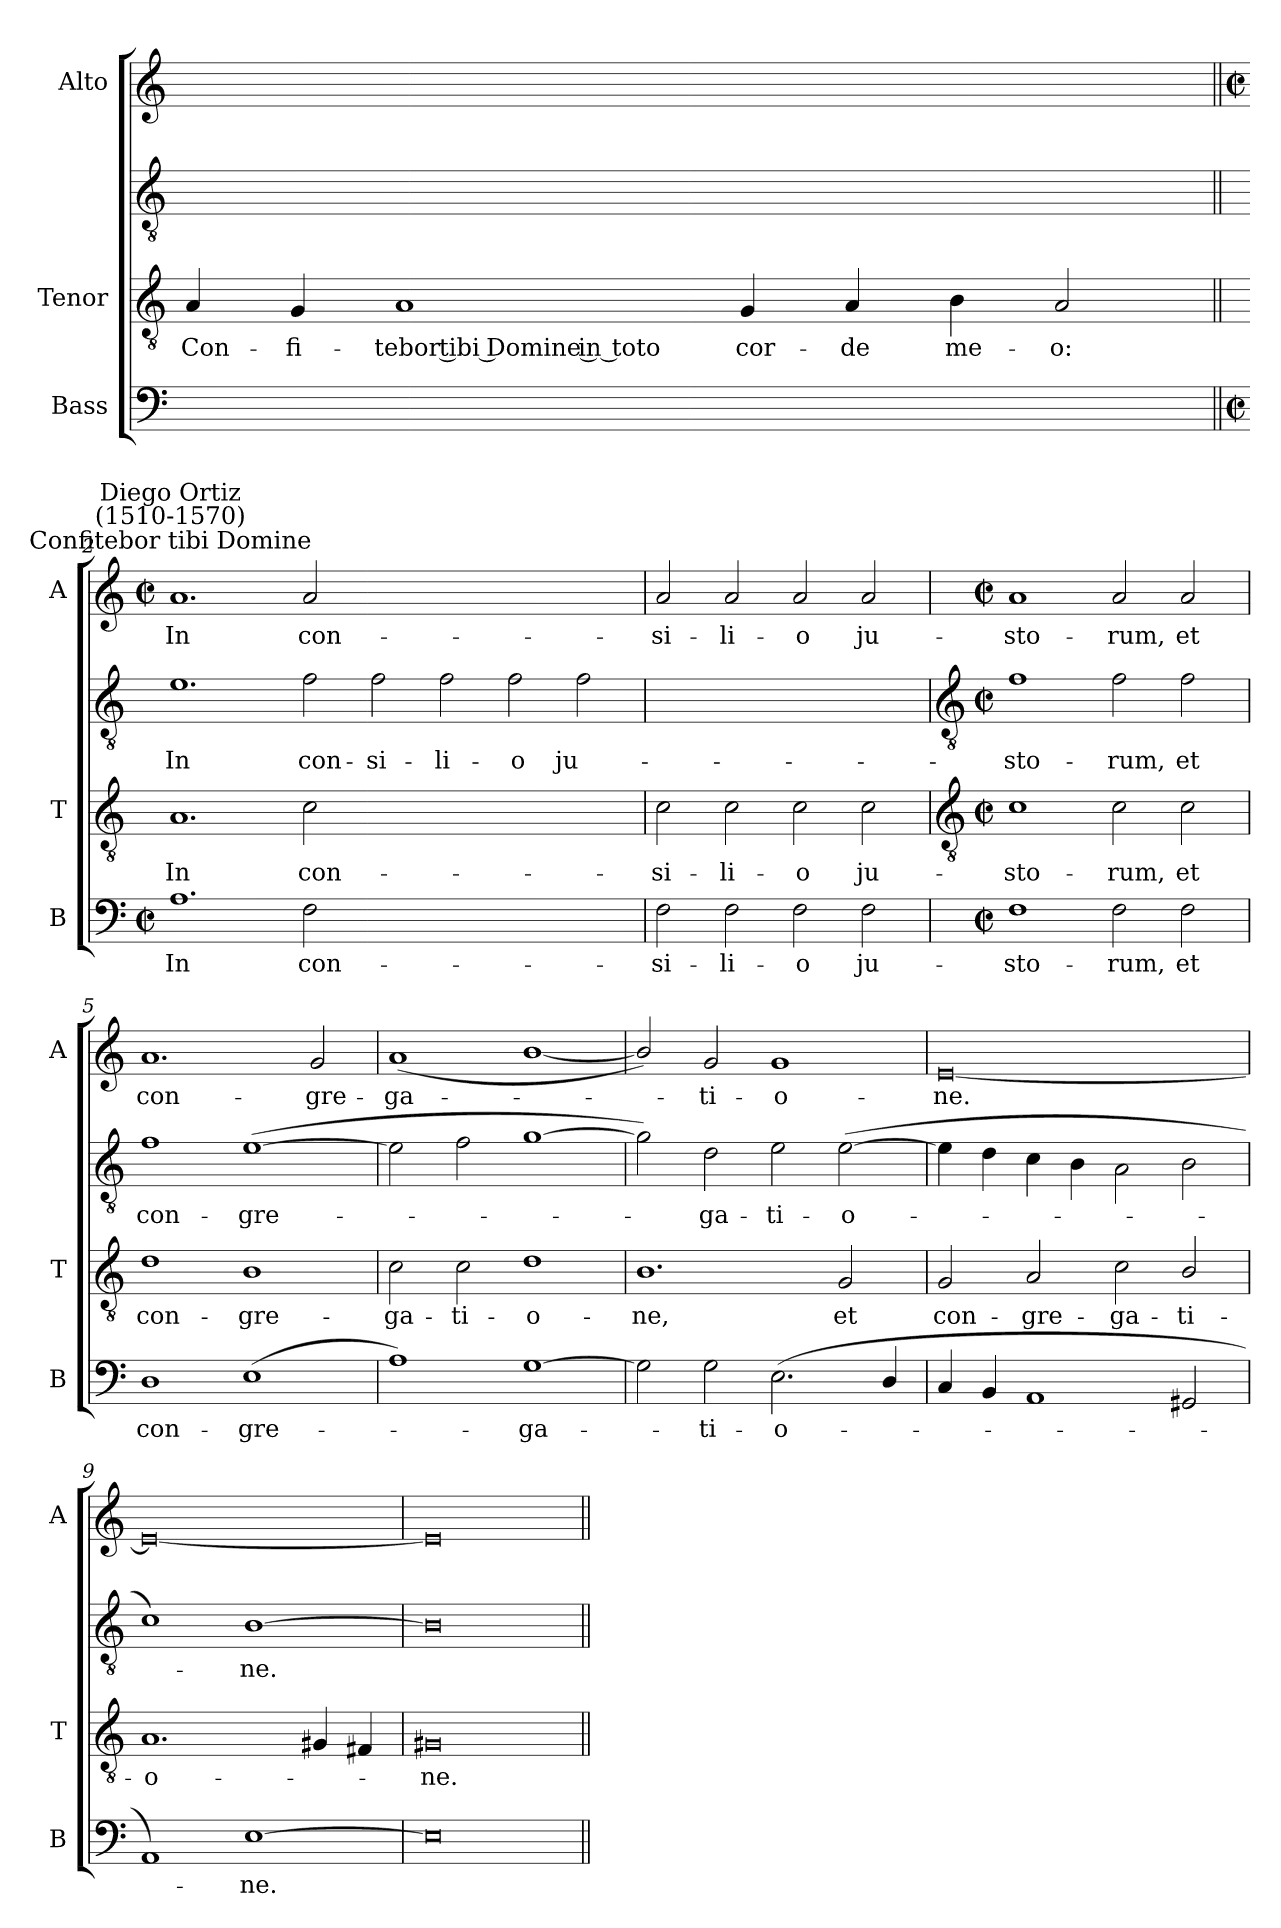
**kern	**text	**kern	**text	**kern	**text	**kern	**text
*part3	*part3	*part2	*part2	*part2	*part2	*part1	*part1
*staff4	*staff4	*staff3	*staff3	*staff2	*staff2	*staff1	*staff1
*I"Bass	*	*I"Tenor	*	*	*	*I"Alto	*
*I'B	*	*I'T	*	*	*	*I'A	*
*clefF4	*	*clefGv2	*	*clefGv2	*	*clefG2	*
*k[]	*	*k[]	*	*k[]	*	*k[]	*
*C:	*	*C:	*	*C:	*	*C:	*
=1	=1	=1	=1	=1	=1	=1	=1
!	!	!	!LO:LY:b	!	!	!	!
0ryy	.	4A	Con-	0ryy	.	0ryy	.
!	!	!	!LO:LY:b	!	!	!	!
.	.	4G	-fi-	.	.	.	.
!	!	!	!LO:LY:b	!	!	!	!
.	.	1A	-tebor tibi Domine in toto	.	.	.	.
!	!	!	!LO:LY:b	!	!	!	!
.	.	4G	cor-	.	.	.	.
!	!	!	!LO:LY:b	!	!	!	!
.	.	4A	-de	.	.	.	.
!	!	!	!LO:LY:b	!	!	!	!
2.ryy	.	4B	me-	2.ryy	.	2.ryy	.
!	!	!	!LO:LY:b	!	!	!	!
.	.	2A	-o:	.	.	.	.
=2||	=2||	=2||	=2||	=2||	=2||	=2||	=2||
*M4/2	*	*	*	*	*	*M4/2	*
*met(c|)	*	*	*	*	*	*met(c|)	*
!	!	!	!	!	!	!LO:TX:a:cj:t=Confitebor tibi Domine	!
!	!	!	!	!	!	!LO:TX:a:cj:t=Diego Ortiz\n(1510-1570)	!
!	!LO:LY:b	!	!LO:LY:b	!	!LO:LY:b	!	!LO:LY:b
1.A	In	1.A	-In	1.e	In	1.a	In
!	!LO:LY:b	!	!LO:LY:b	!	!LO:LY:b	!	!LO:LY:b
2F	con-	2c	con-	2f	con-	2a	con-
!	!	!	!	!	!LO:LY:b	!	!
0ryy	.	0ryy	.	2f	-si-	0ryy	.
!	!	!	!	!	!LO:LY:b	!	!
.	.	.	.	2f	-li-	.	.
!	!	!	!	!	!LO:LY:b	!	!
.	.	.	.	2f	-o	.	.
!	!	!	!	!	!LO:LY:b	!	!
.	.	.	.	2f	ju-	.	.
=3	=3	=3	=3	=3	=3	=3	=3
!	!LO:LY:b	!	!LO:LY:b	!	!	!	!LO:LY:b
2F	-si-	2c	-si-	0ryy	.	2a	-si-
!	!LO:LY:b	!	!LO:LY:b	!	!	!	!LO:LY:b
2F	-li-	2c	-li-	.	.	2a	-li-
!	!LO:LY:b	!	!LO:LY:b	!	!	!	!LO:LY:b
2F	-o	2c	-o	.	.	2a	-o
!	!LO:LY:b	!	!LO:LY:b	!	!	!	!LO:LY:b
2F	ju-	2c	ju-	.	.	2a	ju-
!!LO:LB:g=z
=4	=4	=4	=4	=4	=4	=4	=4
*	*	*clefGv2	*	*clefGv2	*	*	*
*M4/2	*	*M4/2	*	*M4/2	*	*M4/2	*
*met(c|)	*	*met(c|)	*	*met(c|)	*	*met(c|)	*
!	!LO:LY:b	!	!LO:LY:b	!	!LO:LY:b	!	!LO:LY:b
1F	-sto-	1c	sto-	1f	-sto-	1a	-sto-
!	!LO:LY:b	!	!LO:LY:b	!	!LO:LY:b	!	!LO:LY:b
2F	-rum,	2c	-rum,	2f	-rum,	2a	-rum,
!	!LO:LY:b	!	!LO:LY:b	!	!LO:LY:b	!	!LO:LY:b
2F	et	2c	et	2f	et	2a	et
=5	=5	=5	=5	=5	=5	=5	=5
!	!LO:LY:b	!	!LO:LY:b	!	!LO:LY:b	!	!LO:LY:b
1D	con-	1d	con-	1f	con-	1.a	con-
!	!LO:LY:b	!	!LO:LY:b	!	!LO:LY:b	!	!
(>1E	-gre-	1B	-gre-	(>[1e	-gre-	.	.
!	!	!	!	!	!	!	!LO:LY:b
.	.	.	.	.	.	2g	-gre-
=6	=6	=6	=6	=6	=6	=6	=6
!	!	!	!LO:LY:b	!	!	!	!LO:LY:b
1A)	.	2c	-ga-	2e]	.	(<1a	-ga-
!	!	!	!LO:LY:b	!	!	!	!
.	.	2c	-ti-	2f	.	.	.
!	!LO:LY:b	!	!LO:LY:b	!	!	!	!
[1G	ga-	1d	-o-	[1g	.	[1b/	.
=7	=7	=7	=7	=7	=7	=7	=7
!	!	!	!LO:LY:b	!	!	!	!
2G]	.	1.B	ne,	2g])	.	2b/])	.
!	!LO:LY:b	!	!	!	!LO:LY:b	!	!LO:LY:b
2G	ti-	.	.	2d	-ga-	2g	ti-
!	!LO:LY:b	!	!	!	!LO:LY:b	!	!LO:LY:b
(<2.E	-o-	.	.	2e	-ti-	1g	-o-
!	!	!	!LO:LY:b	!	!LO:LY:b	!	!
.	.	2G	et	(>[2e	-o-	.	.
4D/	.	.	.	.	.	.	.
=8	=8	=8	=8	=8	=8	=8	=8
!	!	!	!LO:LY:b	!	!	!	!LO:LY:b
4C	.	2G	con-	4e]	.	[0e	-ne.
4BB	.	.	.	4d	.	.	.
!	!	!	!LO:LY:b	!	!	!	!
1AA	.	2A	-gre-	4c	.	.	.
.	.	.	.	4B	.	.	.
!	!	!	!LO:LY:b	!	!	!	!
.	.	2c	-ga-	2A\	.	.	.
!	!	!	!LO:LY:b	!	!	!	!
2GG#X	.	2B/	-ti-	2B	.	.	.
=9	=9	=9	=9	=9	=9	=9	=9
!	!	!	!LO:LY:b	!	!	!	!
1AA)	.	1.A	o-	1c)	.	0e_	.
!	!LO:LY:b	!	!	!	!LO:LY:b	!	!
[1E	ne.	.	.	[1B	-ne.	.	.
.	.	4G#X	.	.	.	.	.
.	.	4F#X	.	.	.	.	.
=10	=10	=10	=10	=10	=10	=10	=10
!	!	!	!LO:LY:b	!	!	!	!
0E]	.	0G#X	ne.	0B]	.	0e]	.
=||	=||	=||	=||	=||	=||	=||	=||
*-	*-	*-	*-	*-	*-	*-	*-
